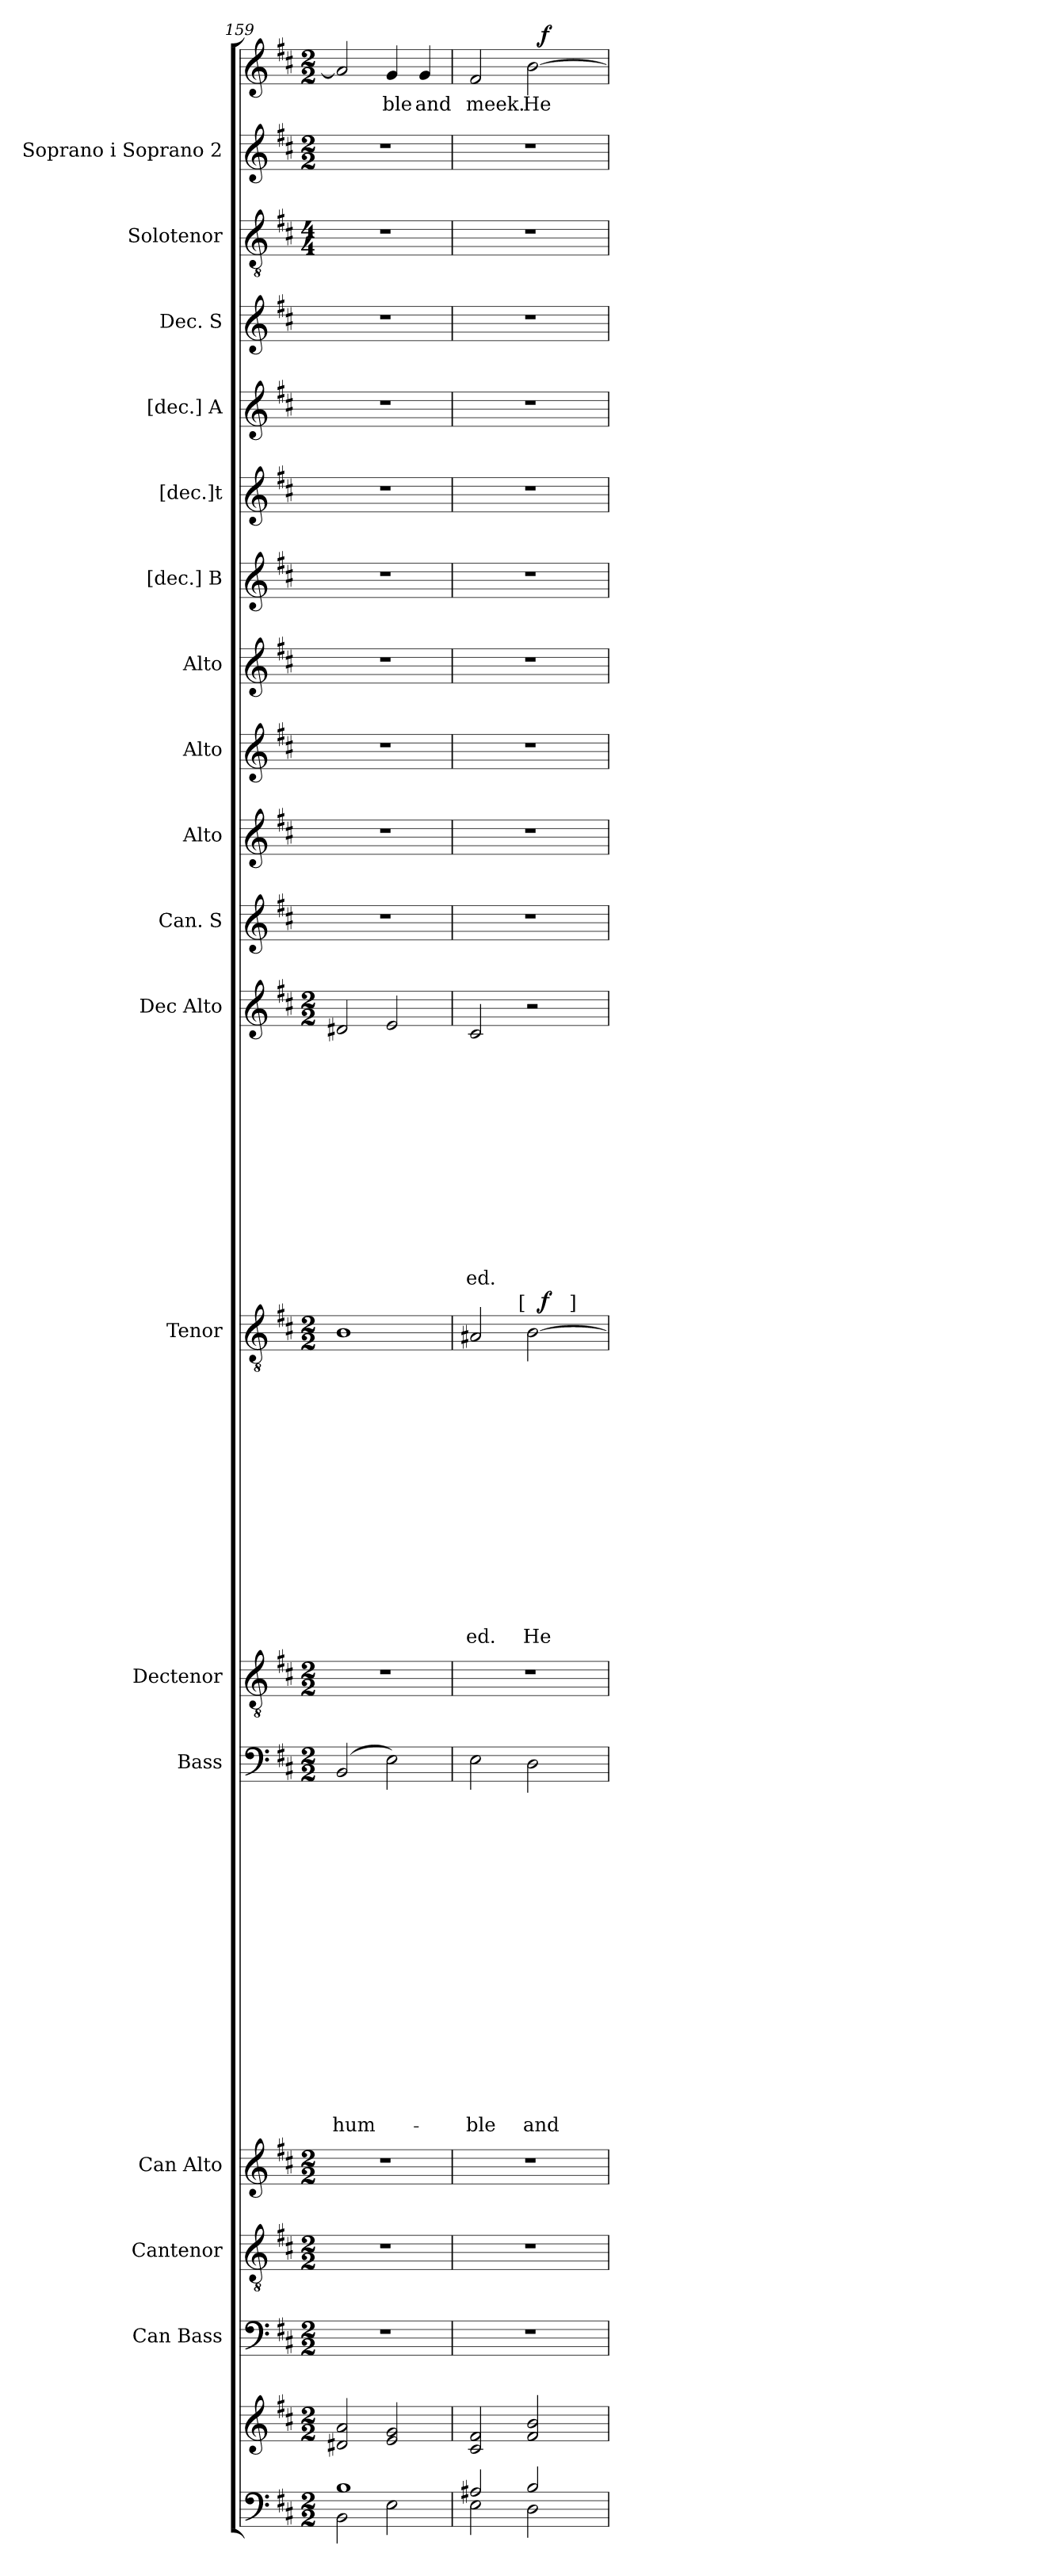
**kern	**kern	**kern	**kern	**kern	**kern	**text	**text	**text	**text	**text	**text	**text	**text	**text	**text	**text	**text	**text	**text	**text	**text	**text	**text	**kern	**kern	**text	**text	**text	**text	**text	**text	**text	**text	**text	**text	**text	**text	**text	**text	**text	**dynam	**kern	**text	**text	**text	**text	**text	**text	**text	**text	**text	**text	**text	**text	**text	**kern	**kern	**kern	**kern	**kern	**kern	**kern	**kern	**kern	**kern	**kern	**text	**dynam
*part19	*part18	*part17	*part16	*part15	*part14	*part14	*part14	*part14	*part14	*part14	*part14	*part14	*part14	*part14	*part14	*part14	*part14	*part14	*part14	*part14	*part14	*part14	*part14	*part13	*part12	*part12	*part12	*part12	*part12	*part12	*part12	*part12	*part12	*part12	*part12	*part12	*part12	*part12	*part12	*part12	*part12	*part11	*part11	*part11	*part11	*part11	*part11	*part11	*part11	*part11	*part11	*part11	*part11	*part11	*part11	*part10	*part9	*part8	*part7	*part6	*part5	*part4	*part3	*part2	*part1	*part1	*part1	*part1
*staff20	*staff19	*staff18	*staff17	*staff16	*staff15	*staff15	*staff15	*staff15	*staff15	*staff15	*staff15	*staff15	*staff15	*staff15	*staff15	*staff15	*staff15	*staff15	*staff15	*staff15	*staff15	*staff15	*staff15	*staff14	*staff13	*staff13	*staff13	*staff13	*staff13	*staff13	*staff13	*staff13	*staff13	*staff13	*staff13	*staff13	*staff13	*staff13	*staff13	*staff13	*staff13	*staff12	*staff12	*staff12	*staff12	*staff12	*staff12	*staff12	*staff12	*staff12	*staff12	*staff12	*staff12	*staff12	*staff12	*staff11	*staff10	*staff9	*staff8	*staff7	*staff6	*staff5	*staff4	*staff3	*staff2	*staff1	*staff1	*staff1/2
*	*	*I"Can Bass	*I"Cantenor	*I"Can Alto	*I"Bass	*	*	*	*	*	*	*	*	*	*	*	*	*	*	*	*	*	*	*I"Dectenor	*I"Tenor	*	*	*	*	*	*	*	*	*	*	*	*	*	*	*	*	*I"Dec Alto	*	*	*	*	*	*	*	*	*	*	*	*	*	*I"Can. S	*I"Alto	*I"Alto	*I"Alto	*I"[dec.] B	*I"[dec.]t	*I"[dec.] A	*I"Dec. S	*I"Solotenor	*I"Soprano i Soprano 2	*	*	*
*	*	*	*	*I'Can Alto	*I'Bass	*	*	*	*	*	*	*	*	*	*	*	*	*	*	*	*	*	*	*I'Dectenor	*	*	*	*	*	*	*	*	*	*	*	*	*	*	*	*	*	*I'Dec Alto	*	*	*	*	*	*	*	*	*	*	*	*	*	*	*	*	*	*	*	*	*	*	*I'Si	*	*	*
*clefF4	*clefG2	*clefF4	*clefGv2	*clefG2	*clefF4	*	*	*	*	*	*	*	*	*	*	*	*	*	*	*	*	*	*	*clefGv2	*clefGv2	*	*	*	*	*	*	*	*	*	*	*	*	*	*	*	*	*clefG2	*	*	*	*	*	*	*	*	*	*	*	*	*	*clefG2	*clefG2	*clefG2	*clefG2	*clefG2	*clefG2	*clefG2	*clefG2	*clefGv2	*clefG2	*clefG2	*	*
*k[f#c#]	*k[f#c#]	*k[f#c#]	*k[f#c#]	*k[f#c#]	*k[f#c#]	*	*	*	*	*	*	*	*	*	*	*	*	*	*	*	*	*	*	*k[f#c#]	*k[f#c#]	*	*	*	*	*	*	*	*	*	*	*	*	*	*	*	*	*k[f#c#]	*	*	*	*	*	*	*	*	*	*	*	*	*	*k[f#c#]	*k[f#c#]	*k[f#c#]	*k[f#c#]	*k[f#c#]	*k[f#c#]	*k[f#c#]	*k[f#c#]	*k[f#c#]	*k[f#c#]	*k[f#c#]	*	*
*D:	*D:	*D:	*D:	*D:	*D:	*	*	*	*	*	*	*	*	*	*	*	*	*	*	*	*	*	*	*D:	*D:	*	*	*	*	*	*	*	*	*	*	*	*	*	*	*	*	*D:	*	*	*	*	*	*	*	*	*	*	*	*	*	*D:	*D:	*D:	*D:	*D:	*D:	*D:	*D:	*D:	*D:	*D:	*	*
*M2/2	*M2/2	*M2/2	*M2/2	*M2/2	*M2/2	*	*	*	*	*	*	*	*	*	*	*	*	*	*	*	*	*	*	*M2/2	*M2/2	*	*	*	*	*	*	*	*	*	*	*	*	*	*	*	*	*M2/2	*	*	*	*	*	*	*	*	*	*	*	*	*	*	*	*	*	*	*	*	*	*M4/4	*M2/2	*M2/2	*	*
=159	=159	=159	=159	=159	=159	=159	=159	=159	=159	=159	=159	=159	=159	=159	=159	=159	=159	=159	=159	=159	=159	=159	=159	=159	=159	=159	=159	=159	=159	=159	=159	=159	=159	=159	=159	=159	=159	=159	=159	=159	=159	=159	=159	=159	=159	=159	=159	=159	=159	=159	=159	=159	=159	=159	=159	=159	=159	=159	=159	=159	=159	=159	=159	=159	=159	=159	=159	=159
*^	*	*	*	*	*	*	*	*	*	*	*	*	*	*	*	*	*	*	*	*	*	*	*	*	*	*	*	*	*	*	*	*	*	*	*	*	*	*	*	*	*	*	*	*	*	*	*	*	*	*	*	*	*	*	*	*	*	*	*	*	*	*	*	*	*	*	*	*
!	!	!	!	!	!	!	!	!	!	!	!	!	!	!	!	!	!	!	!	!	!	!	!	!LO:LY:b	!	!	!	!	!	!	!	!	!	!	!	!	!	!	!	!	!	!	!	!	!	!	!	!	!	!	!	!	!	!	!	!	!	!	!	!	!	!	!	!	!	!	!	!	!
1B	2BB\	2d#X/ 2a/	1r	1r	1r	(2BB/	.	.	.	.	.	.	.	.	.	.	.	.	.	.	.	.	.	hum-	1r	1B	.	.	.	.	.	.	.	.	.	.	.	.	.	.	.	.	2d#X/	.	.	.	.	.	.	.	.	.	.	.	.	.	1r	1r	1r	1r	1r	1r	1r	1r	1r	1r	2a/]	.	.
!	!	!	!	!	!	!	!	!	!	!	!	!	!	!	!	!	!	!	!	!	!	!	!	!	!	!	!	!	!	!	!	!	!	!	!	!	!	!	!	!	!	!	!	!	!	!	!	!	!	!	!	!	!	!	!	!	!	!	!	!	!	!	!	!	!	!	!	!LO:LY:b	!
.	2E\	2e/ 2g/	.	.	.	2E\)	.	.	.	.	.	.	.	.	.	.	.	.	.	.	.	.	.	.	.	.	.	.	.	.	.	.	.	.	.	.	.	.	.	.	.	.	2e/	.	.	.	.	.	.	.	.	.	.	.	.	.	.	.	.	.	.	.	.	.	.	.	4g/	-ble	.
!	!	!	!	!	!	!	!	!	!	!	!	!	!	!	!	!	!	!	!	!	!	!	!	!	!	!	!	!	!	!	!	!	!	!	!	!	!	!	!	!	!	!	!	!	!	!	!	!	!	!	!	!	!	!	!	!	!	!	!	!	!	!	!	!	!	!	!	!LO:LY:b	!
.	.	.	.	.	.	.	.	.	.	.	.	.	.	.	.	.	.	.	.	.	.	.	.	.	.	.	.	.	.	.	.	.	.	.	.	.	.	.	.	.	.	.	.	.	.	.	.	.	.	.	.	.	.	.	.	.	.	.	.	.	.	.	.	.	.	.	4g/	and	.
=160	=160	=160	=160	=160	=160	=160	=160	=160	=160	=160	=160	=160	=160	=160	=160	=160	=160	=160	=160	=160	=160	=160	=160	=160	=160	=160	=160	=160	=160	=160	=160	=160	=160	=160	=160	=160	=160	=160	=160	=160	=160	=160	=160	=160	=160	=160	=160	=160	=160	=160	=160	=160	=160	=160	=160	=160	=160	=160	=160	=160	=160	=160	=160	=160	=160	=160	=160	=160	=160
!	!	!	!	!	!	!	!	!	!	!	!	!	!	!	!	!	!	!	!	!	!	!	!	!LO:LY:b	!	!	!	!	!	!	!	!	!	!	!	!	!	!	!	!	!LO:LY:b	!	!	!	!	!	!	!	!	!	!	!	!	!	!	!LO:LY:b	!	!	!	!	!	!	!	!	!	!	!	!LO:LY:b	!
*	*	*	*	*	*	*	*	*	*	*	*	*	*	*	*	*	*	*	*	*	*	*	*	*	*	*^	*	*	*	*	*	*	*	*	*	*	*	*	*	*	*	*	*	*	*	*	*	*	*	*	*	*	*	*	*	*	*	*	*	*	*	*	*	*	*	*	*^	*	*
*	*	*	*	*	*	*	*	*	*	*	*	*	*	*	*	*	*	*	*	*	*	*	*	*	*	*	*^	*	*	*	*	*	*	*	*	*	*	*	*	*	*	*	*	*	*	*	*	*	*	*	*	*	*	*	*	*	*	*	*	*	*	*	*	*	*	*	*	*	*	*	*
*	*	*	*	*	*	*	*	*	*	*	*	*	*	*	*	*	*	*	*	*	*	*	*	*	*	*	*	*^	*	*	*	*	*	*	*	*	*	*	*	*	*	*	*	*	*	*	*	*	*	*	*	*	*	*	*	*	*	*	*	*	*	*	*	*	*	*	*	*	*	*	*	*
2A#X/	2E\	2c#/ 2f#/	1r	1r	1r	2E\	.	.	.	.	.	.	.	.	.	.	.	.	.	.	.	.	.	-ble	1r	2A#X/	2ryy	4...ryy	2.ryy	.	.	.	.	.	.	.	.	.	.	.	.	.	.	-ed.	.	2c#/	.	.	.	.	.	.	.	.	.	.	.	.	-ed.	1r	1r	1r	1r	1r	1r	1r	1r	1r	1r	2f#/	2ryy	meek.	.
!	!	!	!	!	!	!	!	!	!	!	!	!	!	!	!	!	!	!	!	!	!	!	!	!	!	!	!	!LO:TX:a:t=[	!	!	!	!	!	!	!	!	!	!	!	!	!	!	!	!	!	!	!	!	!	!	!	!	!	!	!	!	!	!	!	!	!	!	!	!	!	!	!	!	!	!	!	!	!
.	.	.	.	.	.	.	.	.	.	.	.	.	.	.	.	.	.	.	.	.	.	.	.	.	.	.	.	2ryy	.	.	.	.	.	.	.	.	.	.	.	.	.	.	.	.	.	.	.	.	.	.	.	.	.	.	.	.	.	.	.	.	.	.	.	.	.	.	.	.	.	.	.	.	.
!	!	!	!	!	!	!	!	!	!	!	!	!	!	!	!	!	!	!	!	!	!	!	!	!LO:LY:b	!	!	!	!	!	!	!	!	!	!	!	!	!	!	!	!	!	!	!	!LO:LY:b	!	!	!	!	!	!	!	!	!	!	!	!	!	!	!	!	!	!	!	!	!	!	!	!	!	!	!	!LO:LY:b	!
2B/	2D\	2f#/ 2b/	.	.	.	2D\	.	.	.	.	.	.	.	.	.	.	.	.	.	.	.	.	.	and	.	[>2B\	16ryy	.	.	.	.	.	.	.	.	.	.	.	.	.	.	.	.	He	.	2r	.	.	.	.	.	.	.	.	.	.	.	.	.	.	.	.	.	.	.	.	.	.	.	16ryy	[>2b\	He	.
!	!	!	!	!	!	!	!	!	!	!	!	!	!	!	!	!	!	!	!	!	!	!	!	!	!	!	!	!	!	!	!	!	!	!	!	!	!	!	!	!	!	!	!	!	!LO:DY:a	!	!	!	!	!	!	!	!	!	!	!	!	!	!	!	!	!	!	!	!	!	!	!	!	!	!	!	!LO:DY:a
.	.	.	.	.	.	.	.	.	.	.	.	.	.	.	.	.	.	.	.	.	.	.	.	.	.	.	4..ryy	.	.	.	.	.	.	.	.	.	.	.	.	.	.	.	.	.	f	.	.	.	.	.	.	.	.	.	.	.	.	.	.	.	.	.	.	.	.	.	.	.	.	4..ryy	.	.	f
!	!	!	!	!	!	!	!	!	!	!	!	!	!	!	!	!	!	!	!	!	!	!	!	!	!	!	!	!	!LO:TX:a:t=]	!	!	!	!	!	!	!	!	!	!	!	!	!	!	!	!	!	!	!	!	!	!	!	!	!	!	!	!	!	!	!	!	!	!	!	!	!	!	!	!	!	!	!	!
.	.	.	.	.	.	.	.	.	.	.	.	.	.	.	.	.	.	.	.	.	.	.	.	.	.	.	.	.	4ryy	.	.	.	.	.	.	.	.	.	.	.	.	.	.	.	.	.	.	.	.	.	.	.	.	.	.	.	.	.	.	.	.	.	.	.	.	.	.	.	.	.	.	.	.
.	.	.	.	.	.	.	.	.	.	.	.	.	.	.	.	.	.	.	.	.	.	.	.	.	.	.	.	32ryy	.	.	.	.	.	.	.	.	.	.	.	.	.	.	.	.	.	.	.	.	.	.	.	.	.	.	.	.	.	.	.	.	.	.	.	.	.	.	.	.	.	.	.	.	.
*v	*v	*	*	*	*	*	*	*	*	*	*	*	*	*	*	*	*	*	*	*	*	*	*	*	*	*v	*v	*v	*v	*	*	*	*	*	*	*	*	*	*	*	*	*	*	*	*	*	*	*	*	*	*	*	*	*	*	*	*	*	*	*	*	*	*	*	*	*	*	*	*	*v	*v	*	*
=	=	=	=	=	=	=	=	=	=	=	=	=	=	=	=	=	=	=	=	=	=	=	=	=	=	=	=	=	=	=	=	=	=	=	=	=	=	=	=	=	=	=	=	=	=	=	=	=	=	=	=	=	=	=	=	=	=	=	=	=	=	=	=	=	=	=	=	=
*-	*-	*-	*-	*-	*-	*-	*-	*-	*-	*-	*-	*-	*-	*-	*-	*-	*-	*-	*-	*-	*-	*-	*-	*-	*-	*-	*-	*-	*-	*-	*-	*-	*-	*-	*-	*-	*-	*-	*-	*-	*-	*-	*-	*-	*-	*-	*-	*-	*-	*-	*-	*-	*-	*-	*-	*-	*-	*-	*-	*-	*-	*-	*-	*-	*-	*-	*-	*-
